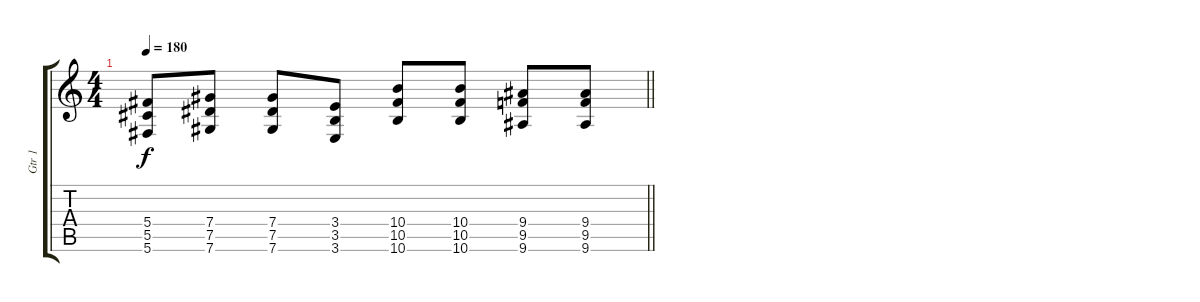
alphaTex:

\track ("Gtr 1" "Gtr 1") {instrument distortionguitar}
\staff {score tabs}
\tuning (Eb4 Bb3 Gb3 Db3 Ab2 Db2) {hide}
\ts (4 4)
\tempo 180
\clef g2
\barLineRight lightlight
\ks c
(5.4 5.5 5.6).8{dy f} (7.4 7.5 7.6).8 (7.4 7.5 7.6).8 (3.4 3.5 3.6).8 (10.4 10.5 10.6).8 (10.4 10.5 10.6).8 (9.4 9.5 9.6).8 (9.4 9.5 9.6).8
